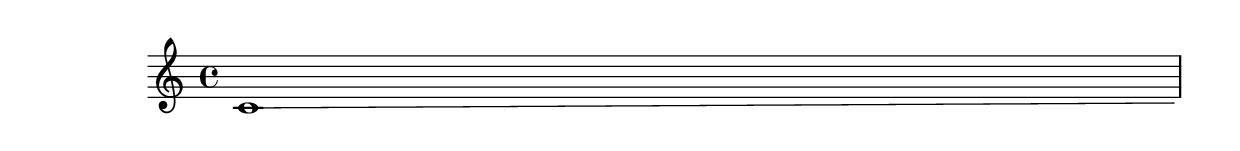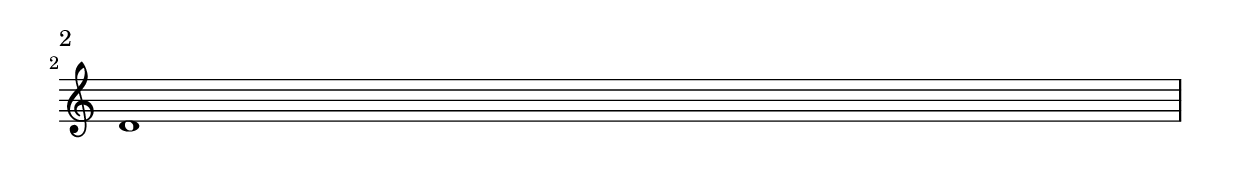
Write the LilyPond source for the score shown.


\header {

  texidoc = "If a page break is forced where it is forbidden,
 a warning is printed."

}

\version "2.11.14"

\new Staff {
   c'1 \glissando
   \pageBreak
   d'1
}

